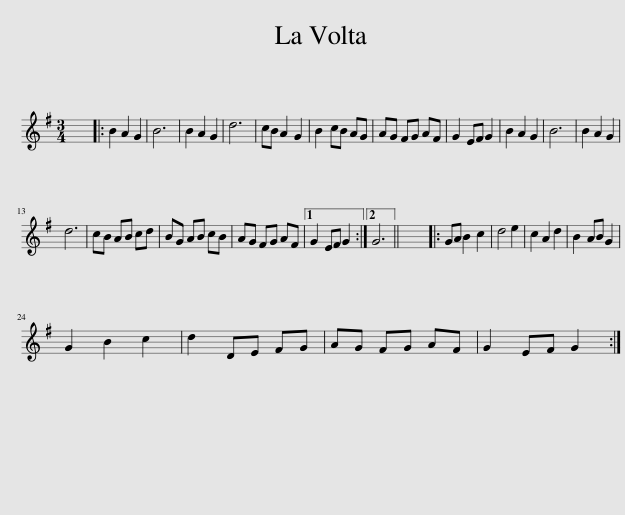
X:1
L:1/8
M:3/4
I:linebreak $
K:G
V:1 treble
V:1
 x6 |: B2 A2 G2 | B6 | B2 A2 G2 | d6 | %5
 cB A2 G2 | B2 cB AG | AG FG AF | G2 EF G2 | B2 A2 G2 | %10
 B6 | B2 A2 G2 |$ d6 | cB AB cd | BG AB cB | %15
 AG FG AF |1 G2 EF G2 :|2 G6 || x6 |: GA B2 c2 | %20
 d4 e2 | c2 A2 d2 | B2 AB G2 |$ G2 B2 c2 | d2 DE FG | %25
 AG FG AF | G2 EF G2 :| %27
